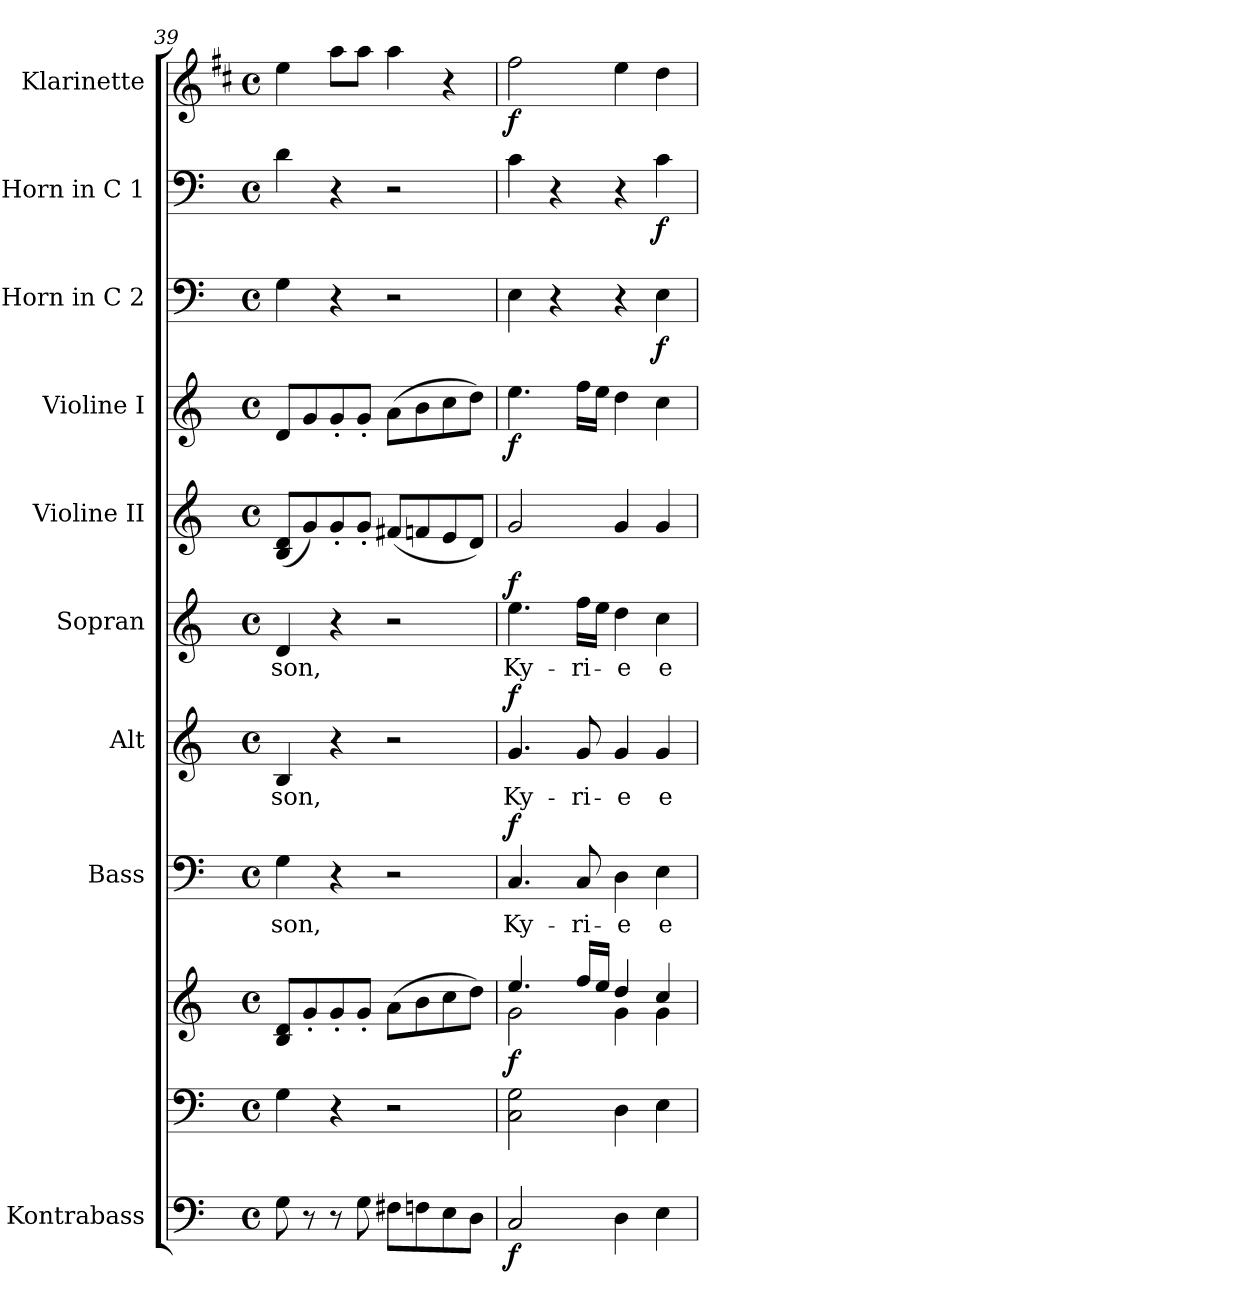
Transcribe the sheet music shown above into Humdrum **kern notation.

**kern	**dynam	**kern	**kern	**dynam	**kern	**text	**dynam	**kern	**text	**dynam	**kern	**text	**dynam	**kern	**kern	**dynam	**kern	**dynam	**kern	**dynam	**kern	**dynam
*part10	*part10	*part9	*part9	*part9	*part8	*part8	*part8	*part7	*part7	*part7	*part6	*part6	*part6	*part5	*part4	*part4	*part3	*part3	*part2	*part2	*part1	*part1
*staff11	*staff11	*staff10	*staff9	*staff9/10	*staff8	*staff8	*staff8	*staff7	*staff7	*staff7	*staff6	*staff6	*staff6	*staff5	*staff4	*staff4	*staff3	*staff3	*staff2	*staff2	*staff1	*staff1
*I"Kontrabass	*	*	*	*	*I"Bass	*	*	*I"Alt	*	*	*I"Sopran	*	*	*I"Violine II	*I"Violine I	*	*I"Horn in C 2	*	*I"Horn in C 1	*	*I"Klarinette	*
*I'Kb.	*	*	*	*	*I'B.	*	*	*I'A.	*	*	*I'S.	*	*	*I'Vl. II	*I'Vl. I	*	*I'Horn 2	*	*I'Horn 1	*	*I'Kl.	*
*clefF4	*	*clefF4	*clefG2	*	*clefF4	*	*	*clefG2	*	*	*clefG2	*	*	*clefG2	*clefG2	*	*clefF4	*	*clefF4	*	*clefG2	*
*ITrd7c12	*	*	*	*	*	*	*	*	*	*	*	*	*	*	*	*	*	*	*	*	*ITrd1c2	*
*k[]	*	*k[]	*k[]	*	*k[]	*	*	*k[]	*	*	*k[]	*	*	*k[]	*k[]	*	*k[]	*	*k[]	*	*k[]	*
*C:	*	*C:	*C:	*	*C:	*	*	*C:	*	*	*C:	*	*	*C:	*C:	*	*C:	*	*C:	*	*C:	*
*M4/4	*	*M4/4	*M4/4	*	*M4/4	*	*	*M4/4	*	*	*M4/4	*	*	*M4/4	*M4/4	*	*M4/4	*	*M4/4	*	*M4/4	*
*met(c)	*	*met(c)	*met(c)	*	*met(c)	*	*	*met(c)	*	*	*met(c)	*	*	*met(c)	*met(c)	*	*met(c)	*	*met(c)	*	*met(c)	*
=39	=39	=39	=39	=39	=39	=39	=39	=39	=39	=39	=39	=39	=39	=39	=39	=39	=39	=39	=39	=39	=39	=39
!	!	!	!	!	!	!LO:LY:b	!	!	!LO:LY:b	!	!	!LO:LY:b	!	!	!	!	!	!	!	!	!	!
8GG\	.	4G\	8B/ 8d/L	.	4G\	-son,	.	4B/	-son,	.	4d/	-son,	.	(<8B/ 8d/L	8d/L	.	4G\	.	4d\	.	4dd\	.
8r	.	.	8g'</	.	.	.	.	.	.	.	.	.	.	8g/)	8g/	.	.	.	.	.	.	.
8r	.	4r	8g'</	.	4r	.	.	4r	.	.	4r	.	.	8g'</	8g'</	.	4r	.	4r	.	8gg\L	.
8GG\	.	.	8g'</J	.	.	.	.	.	.	.	.	.	.	8g'</J	8g'</J	.	.	.	.	.	8gg\J	.
8FF#X\L	.	2r	(>8a\L	.	2r	.	.	2r	.	.	2r	.	.	(<8f#X/L	(>8a\L	.	2r	.	2r	.	4gg\	.
8FFn\	.	.	8b\	.	.	.	.	.	.	.	.	.	.	8fn/	8b\	.	.	.	.	.	.	.
8EE\	.	.	8cc\	.	.	.	.	.	.	.	.	.	.	8e/	8cc\	.	.	.	.	.	4r	.
8DD\J	.	.	8dd\J)	.	.	.	.	.	.	.	.	.	.	8d/J)	8dd\J)	.	.	.	.	.	.	.
=40	=40	=40	=40	=40	=40	=40	=40	=40	=40	=40	=40	=40	=40	=40	=40	=40	=40	=40	=40	=40	=40	=40
*	*	*	*^	*	*	*	*	*	*	*	*	*	*	*	*	*	*	*	*	*	*	*
!	!LO:DY:b	!	!	!	!LO:DY:b	!	!LO:LY:b	!LO:DY:a	!	!LO:LY:b	!LO:DY:a	!	!LO:LY:b	!LO:DY:a	!	!	!LO:DY:b	!	!	!	!	!	!LO:DY:b
2CC/	f	2C\ 2G\	4.ee/	2g\	f	4.C/	Ky-	f	4.g/	Ky-	f	4.ee\	Ky-	f	2g/	4.ee\	f	4E\	.	4c\	.	2ee\	f
.	.	.	.	.	.	.	.	.	.	.	.	.	.	.	.	.	.	4r	.	4r	.	.	.
!	!	!	!	!	!	!	!LO:LY:b	!	!	!LO:LY:b	!	!	!LO:LY:b	!	!	!	!	!	!	!	!	!	!
.	.	.	16ff/LL	.	.	8C/	-ri-	.	8g/	-ri-	.	16ff\LL	-ri-	.	.	16ff\LL	.	.	.	.	.	.	.
.	.	.	16ee/JJ	.	.	.	.	.	.	.	.	16ee\JJ	.	.	.	16ee\JJ	.	.	.	.	.	.	.
!	!	!	!	!	!	!	!LO:LY:b	!	!	!LO:LY:b	!	!	!LO:LY:b	!	!	!	!	!	!	!	!	!	!
4DD\	.	4D\	4dd/	4g\	.	4D\	-e	.	4g/	-e	.	4dd\	-e	.	4g/	4dd\	.	4r	.	4r	.	4dd\	.
!	!	!	!	!	!	!	!LO:LY:b	!	!	!LO:LY:b	!	!	!LO:LY:b	!	!	!	!	!	!LO:DY:b	!	!LO:DY:b	!	!
4EE\	.	4E\	4cc/	4g\	.	4E\	e-	.	4g/	e-	.	4cc\	e-	.	4g/	4cc\	.	4E\	f	4c\	f	4cc\	.
*	*	*	*v	*v	*	*	*	*	*	*	*	*	*	*	*	*	*	*	*	*	*	*	*
=	=	=	=	=	=	=	=	=	=	=	=	=	=	=	=	=	=	=	=	=	=	=
*-	*-	*-	*-	*-	*-	*-	*-	*-	*-	*-	*-	*-	*-	*-	*-	*-	*-	*-	*-	*-	*-	*-
